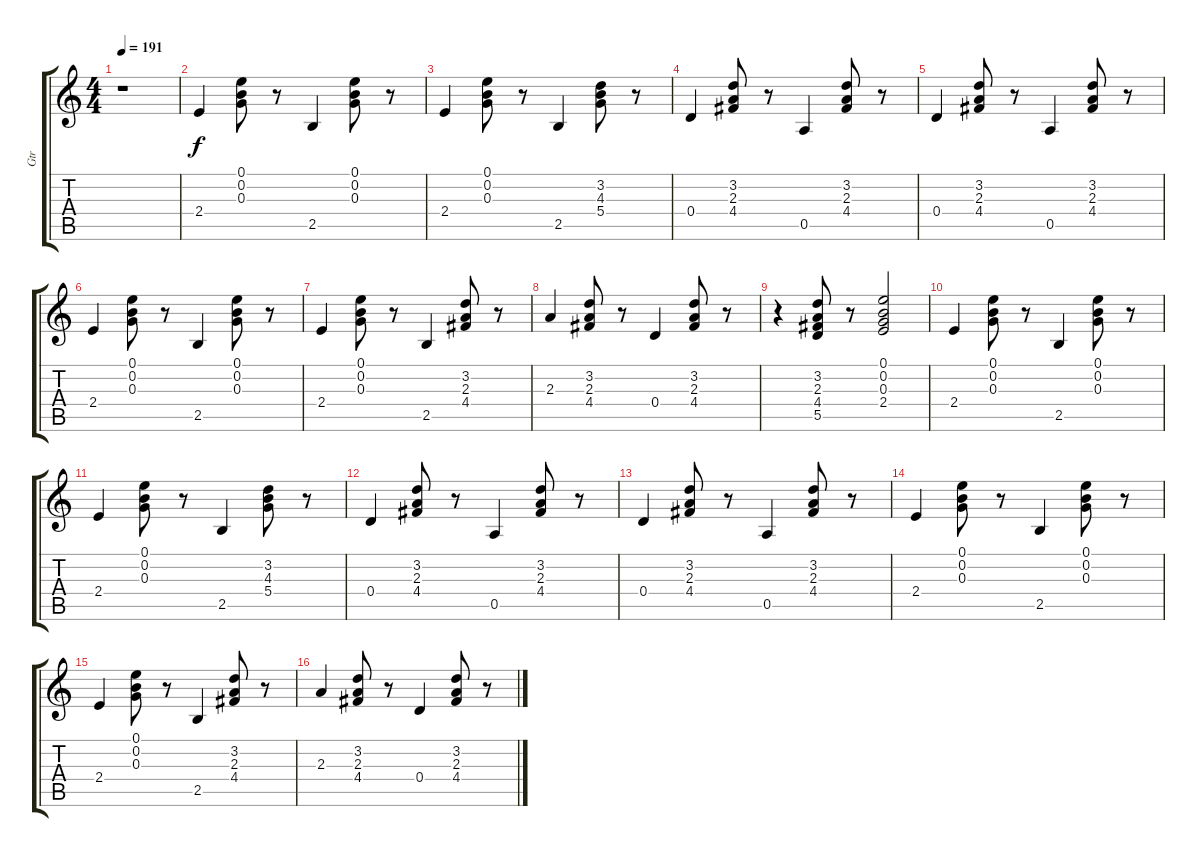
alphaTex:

\track ("Gtr" "Gtr") {instrument acousticguitarsteel}
\staff {score tabs}
\tuning (E4 B3 G3 D3 A2 E2) {hide}
\ts (4 4)
\tempo 191
\clef g2
\ks c
r.1{dy f} |
2.4.4 (0.1 0.2 0.3).8 r.8 2.5.4 (0.1 0.2 0.3).8 r.8 |
2.4.4 (0.1 0.2 0.3).8 r.8 2.5.4 (3.2 4.3 5.4).8 r.8 |
0.4.4 (3.2 2.3 4.4).8 r.8 0.5.4 (3.2 2.3 4.4).8 r.8 |
0.4.4 (3.2 2.3 4.4).8 r.8 0.5.4 (3.2 2.3 4.4).8 r.8 |
2.4.4 (0.1 0.2 0.3).8 r.8 2.5.4 (0.1 0.2 0.3).8 r.8 |
2.4.4 (0.1 0.2 0.3).8 r.8 2.5.4 (3.2 2.3 4.4).8 r.8 |
2.3.4 (3.2 2.3 4.4).8 r.8 0.4.4 (3.2 2.3 4.4).8 r.8 |
r.4 (3.2 2.3 4.4 5.5).8 r.8 (0.1 0.2 0.3 2.4).2 |
2.4.4 (0.1 0.2 0.3).8 r.8 2.5.4 (0.1 0.2 0.3).8 r.8 |
2.4.4 (0.1 0.2 0.3).8 r.8 2.5.4 (3.2 4.3 5.4).8 r.8 |
0.4.4 (3.2 2.3 4.4).8 r.8 0.5.4 (3.2 2.3 4.4).8 r.8 |
0.4.4 (3.2 2.3 4.4).8 r.8 0.5.4 (3.2 2.3 4.4).8 r.8 |
2.4.4 (0.1 0.2 0.3).8 r.8 2.5.4 (0.1 0.2 0.3).8 r.8 |
2.4.4 (0.1 0.2 0.3).8 r.8 2.5.4 (3.2 2.3 4.4).8 r.8 |
2.3.4 (3.2 2.3 4.4).8 r.8 0.4.4 (3.2 2.3 4.4).8 r.8
